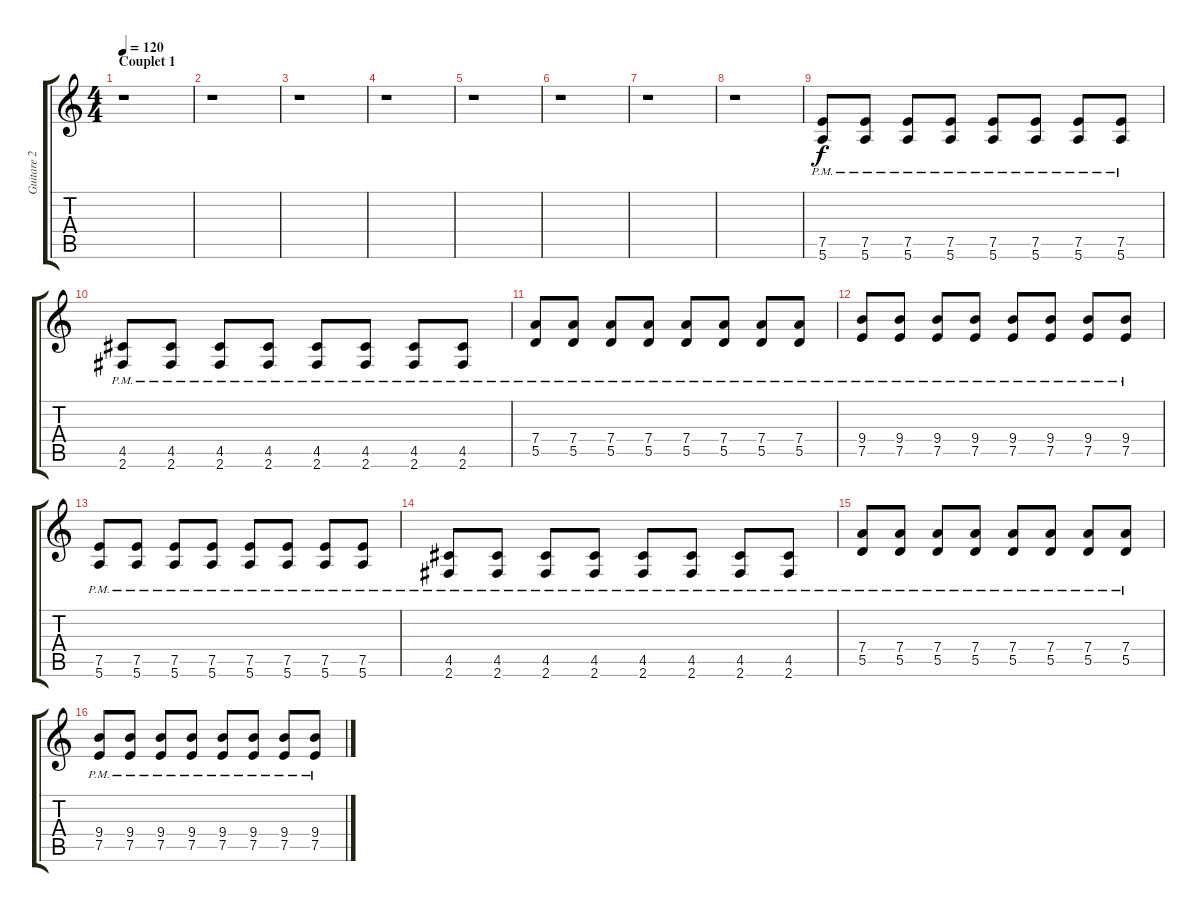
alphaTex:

\track ("Guitare 2" "Guitare 2") {instrument electricguitarmuted}
\staff {score tabs}
\tuning (E4 B3 G3 D3 A2 E2) {hide}
\ts (4 4)
\section ("" "Couplet 1")
\tempo 120
\clef g2
\ks c
r.1{dy f instrument electricguitarmuted} |
r.1 |
r.1 |
r.1 |
r.1 |
r.1 |
r.1 |
r.1 |
(7.5 5.6{pm}).8 (7.5 5.6{pm}).8 (7.5 5.6{pm}).8 (7.5 5.6{pm}).8 (7.5 5.6{pm}).8 (7.5 5.6{pm}).8 (7.5 5.6{pm}).8 (7.5 5.6{pm}).8 |
(4.5 2.6{pm}).8 (4.5 2.6{pm}).8 (4.5 2.6{pm}).8 (4.5 2.6{pm}).8 (4.5 2.6{pm}).8 (4.5 2.6{pm}).8 (4.5 2.6{pm}).8 (4.5 2.6{pm}).8 |
(7.4 5.5{pm}).8 (7.4 5.5{pm}).8 (7.4 5.5{pm}).8 (7.4 5.5{pm}).8 (7.4 5.5{pm}).8 (7.4 5.5{pm}).8 (7.4 5.5{pm}).8 (7.4 5.5{pm}).8 |
(9.4{pm} 7.5).8 (9.4{pm} 7.5).8 (9.4{pm} 7.5).8 (9.4{pm} 7.5).8 (9.4{pm} 7.5).8 (9.4{pm} 7.5).8 (9.4{pm} 7.5).8 (9.4{pm} 7.5).8 |
(7.5 5.6{pm}).8 (7.5 5.6{pm}).8 (7.5 5.6{pm}).8 (7.5 5.6{pm}).8 (7.5 5.6{pm}).8 (7.5 5.6{pm}).8 (7.5 5.6{pm}).8 (7.5 5.6{pm}).8 |
(4.5 2.6{pm}).8 (4.5 2.6{pm}).8 (4.5 2.6{pm}).8 (4.5 2.6{pm}).8 (4.5 2.6{pm}).8 (4.5 2.6{pm}).8 (4.5 2.6{pm}).8 (4.5 2.6{pm}).8 |
(7.4 5.5{pm}).8 (7.4 5.5{pm}).8 (7.4 5.5{pm}).8 (7.4 5.5{pm}).8 (7.4 5.5{pm}).8 (7.4 5.5{pm}).8 (7.4 5.5{pm}).8 (7.4 5.5{pm}).8 |
(9.4{pm} 7.5).8 (9.4{pm} 7.5).8 (9.4{pm} 7.5).8 (9.4{pm} 7.5).8 (9.4{pm} 7.5).8 (9.4{pm} 7.5).8 (9.4{pm} 7.5).8 (9.4{pm} 7.5).8
